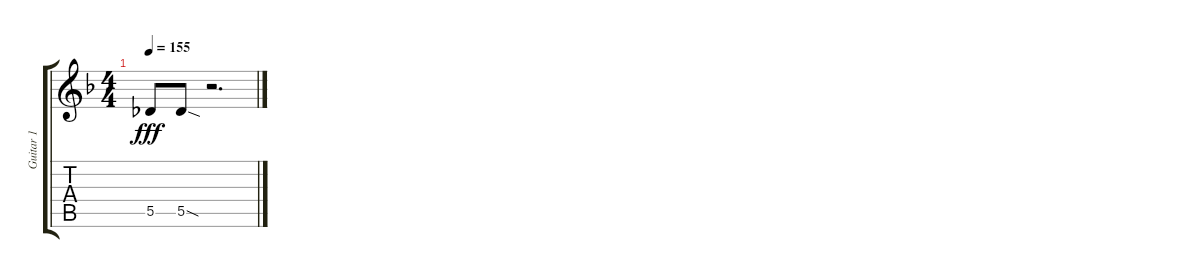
\track ("Guitar 1" "Guitar 1") {instrument distortionguitar}
\staff {score tabs}
\tuning (Eb4 Bb3 Gb3 Db3 Ab2 Eb2) {hide}
\ts (4 4)
\tempo 155
\clef g2
\ks dminor
5.5.8{dy fff} 5.5{sod}.8 r.2{d}
